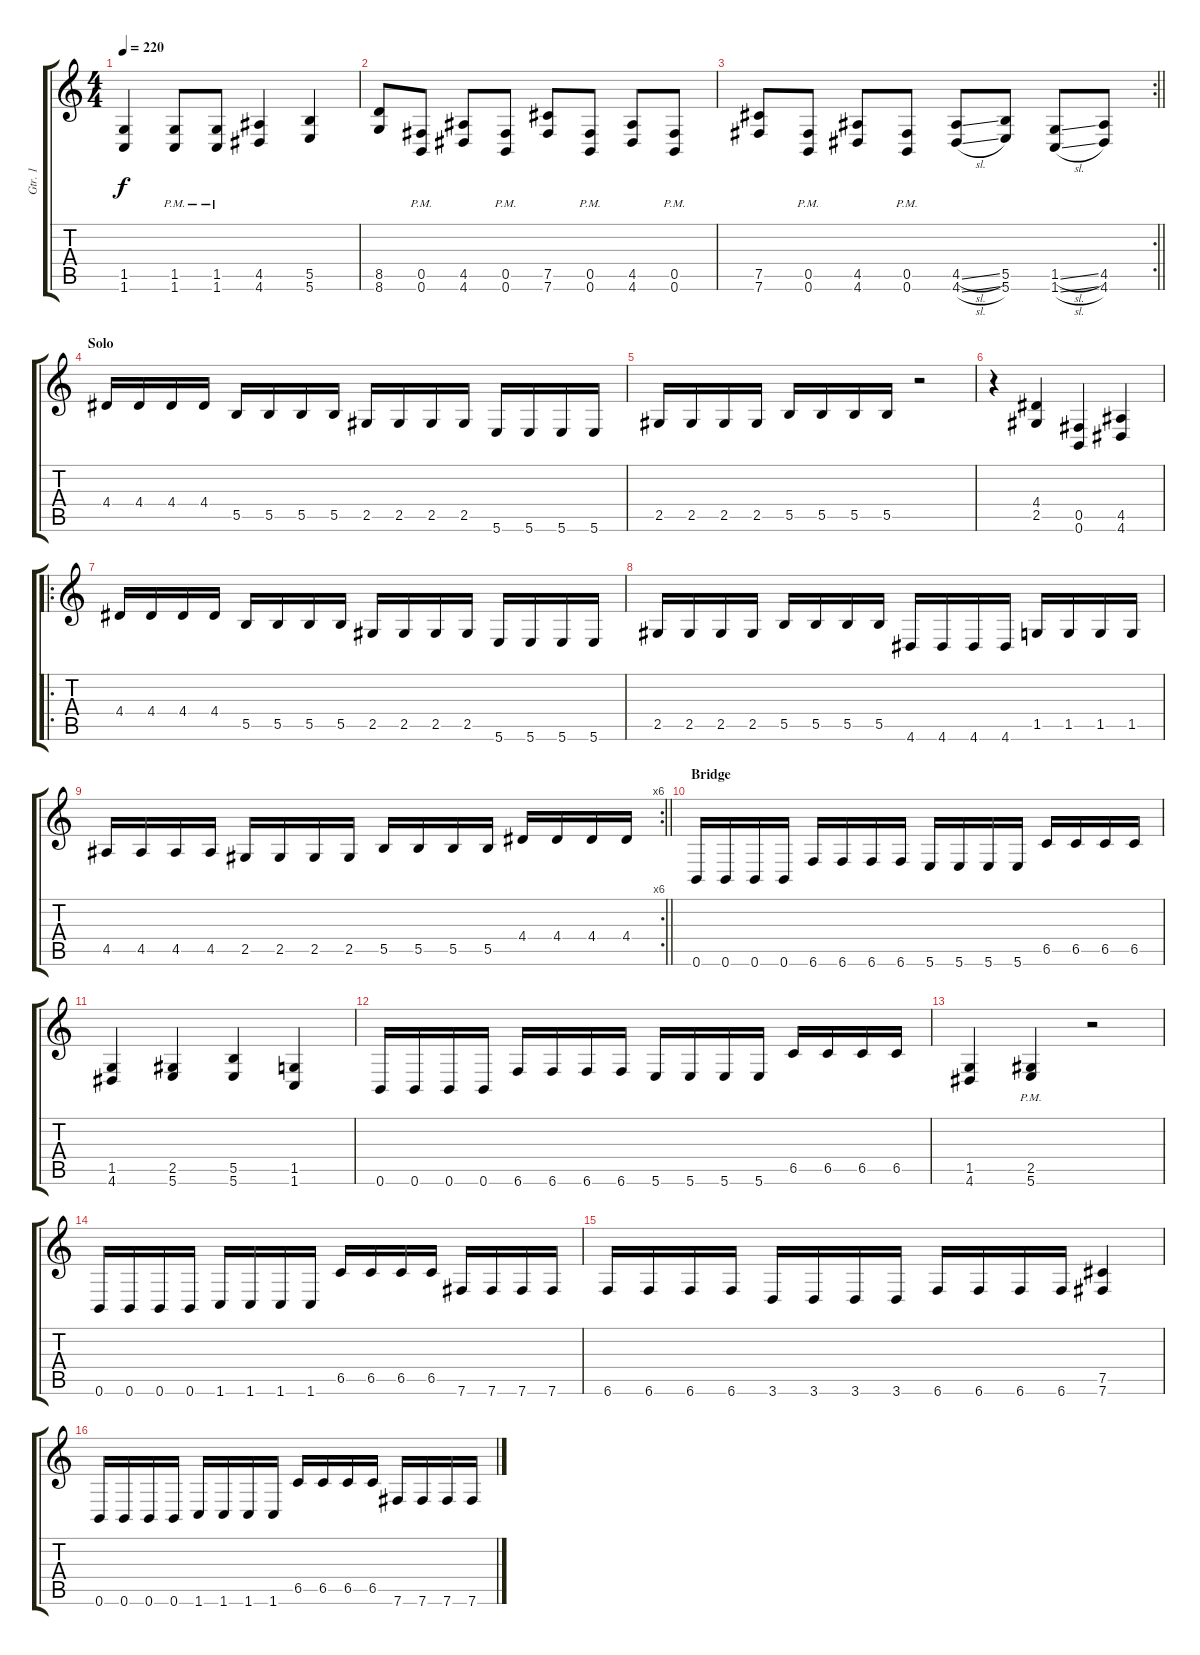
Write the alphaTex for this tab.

\track ("Gtr. 1" "Gtr. 1") {instrument distortionguitar}
\staff {score tabs}
\tuning (Db4 Ab3 E3 B2 Gb2 B1) {hide}
\ts (4 4)
\tempo 220
\clef g2
\ks c
(1.5 1.6).4{dy f} (1.5{pm} 1.6{pm}).8 (1.5{pm} 1.6{pm}).8 (4.5 4.6).4 (5.5 5.6).4 |
(8.5 8.6).8 (0.5{pm} 0.6{pm}).8 (4.5 4.6).8 (0.5{pm} 0.6{pm}).8 (7.5 7.6).8 (0.5{pm} 0.6{pm}).8 (4.5 4.6).8 (0.5{pm} 0.6).8 |
\rc 2
\barLineRight lightlight
(7.5 7.6).8 (0.5{pm} 0.6{pm}).8 (4.5 4.6).8 (0.5{pm} 0.6{pm}).8 (4.5{sl} 4.6{sl}).8 (5.5 5.6).8 (1.5{sl} 1.6{sl}).8 (4.5 4.6).8 |
\section ("" "Solo")
4.4.16 4.4.16 4.4.16 4.4.16 5.5.16 5.5.16 5.5.16 5.5.16 2.5.16 2.5.16 2.5.16 2.5.16 5.6.16 5.6.16 5.6.16 5.6.16 |
2.5.16 2.5.16 2.5.16 2.5.16 5.5.16 5.5.16 5.5.16 5.5.16 r.2 |
r.4 (4.4 2.5).4 (0.5 0.6).4 (4.5 4.6).4 |
\ro
4.4.16 4.4.16 4.4.16 4.4.16 5.5.16 5.5.16 5.5.16 5.5.16 2.5.16 2.5.16 2.5.16 2.5.16 5.6.16 5.6.16 5.6.16 5.6.16 |
2.5.16 2.5.16 2.5.16 2.5.16 5.5.16 5.5.16 5.5.16 5.5.16 4.6.16 4.6.16 4.6.16 4.6.16 1.5.16 1.5.16 1.5.16 1.5.16 |
\rc 6
\barLineRight lightlight
4.5.16 4.5.16 4.5.16 4.5.16 2.5.16 2.5.16 2.5.16 2.5.16 5.5.16 5.5.16 5.5.16 5.5.16 4.4.16 4.4.16 4.4.16 4.4.16 |
\section ("" "Bridge")
0.6.16 0.6.16 0.6.16 0.6.16 6.6.16 6.6.16 6.6.16 6.6.16 5.6.16 5.6.16 5.6.16 5.6.16 6.5.16 6.5.16 6.5.16 6.5.16 |
(1.5 4.6).4 (2.5 5.6).4 (5.5 5.6).4 (1.5 1.6).4 |
0.6.16 0.6.16 0.6.16 0.6.16 6.6.16 6.6.16 6.6.16 6.6.16 5.6.16 5.6.16 5.6.16 5.6.16 6.5.16 6.5.16 6.5.16 6.5.16 |
(1.5 4.6).4 (2.5{pm} 5.6{pm}).4 r.2 |
0.6.16 0.6.16 0.6.16 0.6.16 1.6.16 1.6.16 1.6.16 1.6.16 6.5.16 6.5.16 6.5.16 6.5.16 7.6.16 7.6.16 7.6.16 7.6.16 |
6.6.16 6.6.16 6.6.16 6.6.16 3.6.16 3.6.16 3.6.16 3.6.16 6.6.16 6.6.16 6.6.16 6.6.16 (7.5 7.6).4 |
0.6.16 0.6.16 0.6.16 0.6.16 1.6.16 1.6.16 1.6.16 1.6.16 6.5.16 6.5.16 6.5.16 6.5.16 7.6.16 7.6.16 7.6.16 7.6.16
